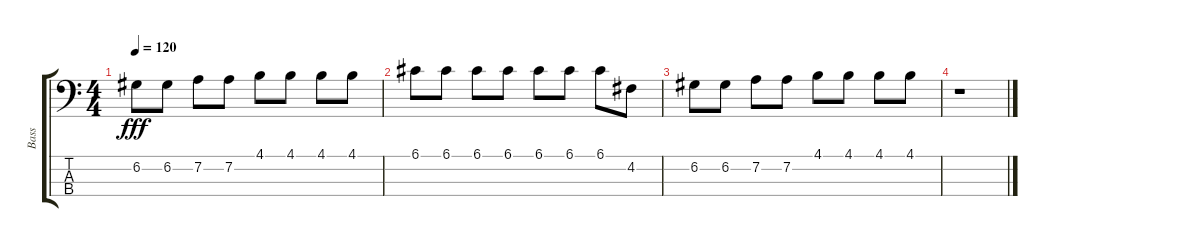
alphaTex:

\track ("Bass       (GS) " "Bass      ") {instrument electricbassfinger}
\staff {score tabs}
\tuning (G2 D2 A1 E1) {hide}
\ts (4 4)
\tempo 120
\clef f4
\ks c
6.2.8{dy fff} 6.2.8 7.2.8 7.2.8 4.1.8 4.1.8 4.1.8 4.1.8 |
6.1.8 6.1.8 6.1.8 6.1.8 6.1.8 6.1.8 6.1.8 4.2.8 |
6.2.8 6.2.8 7.2.8 7.2.8 4.1.8 4.1.8 4.1.8 4.1.8 |
r.1
